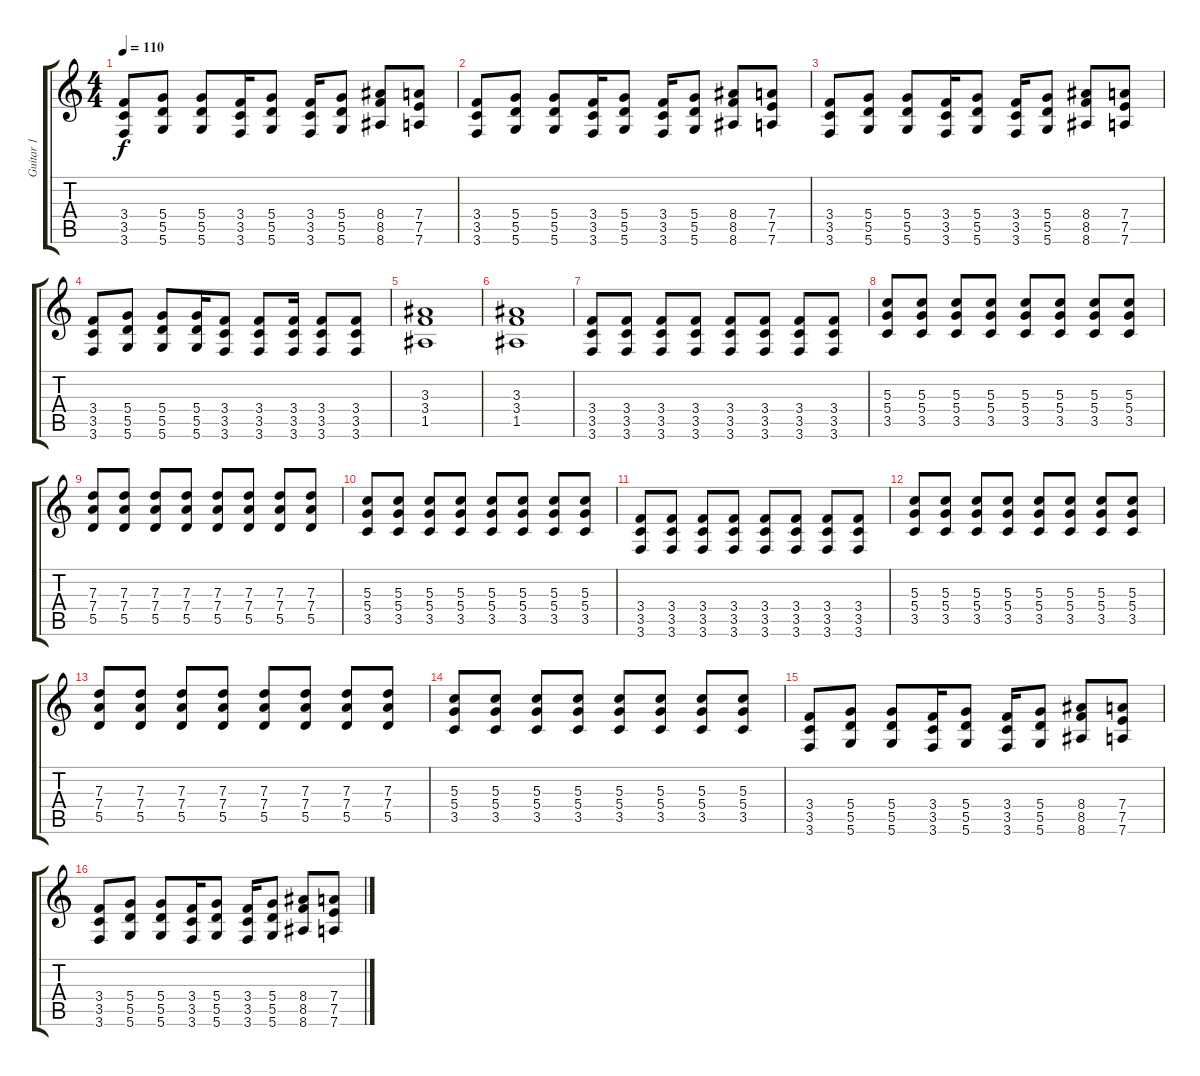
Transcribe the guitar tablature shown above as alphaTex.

\track ("Guitar 1" "Guitar 1") {instrument distortionguitar}
\staff {score tabs}
\tuning (E4 B3 G3 D3 A2 D2) {hide}
\ts (4 4)
\tempo 110
\clef g2
\ks c
(3.4 3.5 3.6).8{dy f} (5.4 5.5 5.6).8 (5.4 5.5 5.6).8 (3.4 3.5 3.6).16 (5.4 5.5 5.6).8 (3.4 3.5 3.6).16 (5.4 5.5 5.6).8 (8.4 8.5 8.6).8 (7.4 7.5 7.6).8 |
(3.4 3.5 3.6).8 (5.4 5.5 5.6).8 (5.4 5.5 5.6).8 (3.4 3.5 3.6).16 (5.4 5.5 5.6).8 (3.4 3.5 3.6).16 (5.4 5.5 5.6).8 (8.4 8.5 8.6).8 (7.4 7.5 7.6).8 |
(3.4 3.5 3.6).8 (5.4 5.5 5.6).8 (5.4 5.5 5.6).8 (3.4 3.5 3.6).16 (5.4 5.5 5.6).8 (3.4 3.5 3.6).16 (5.4 5.5 5.6).8 (8.4 8.5 8.6).8 (7.4 7.5 7.6).8 |
(3.4 3.5 3.6).8 (5.4 5.5 5.6).8 (5.4 5.5 5.6).8 (5.4 5.5 5.6).16 (3.4 3.5 3.6).8 (3.4 3.5 3.6).8 (3.4 3.5 3.6).16 (3.4 3.5 3.6).8 (3.4 3.5 3.6).8 |
(3.3 3.4 1.5).1 |
(3.3 3.4 1.5).1 |
(3.4 3.5 3.6).8 (3.4 3.5 3.6).8 (3.4 3.5 3.6).8 (3.4 3.5 3.6).8 (3.4 3.5 3.6).8 (3.4 3.5 3.6).8 (3.4 3.5 3.6).8 (3.4 3.5 3.6).8 |
(5.3 5.4 3.5).8 (5.3 5.4 3.5).8 (5.3 5.4 3.5).8 (5.3 5.4 3.5).8 (5.3 5.4 3.5).8 (5.3 5.4 3.5).8 (5.3 5.4 3.5).8 (5.3 5.4 3.5).8 |
(7.3 7.4 5.5).8 (7.3 7.4 5.5).8 (7.3 7.4 5.5).8 (7.3 7.4 5.5).8 (7.3 7.4 5.5).8 (7.3 7.4 5.5).8 (7.3 7.4 5.5).8 (7.3 7.4 5.5).8 |
(5.3 5.4 3.5).8 (5.3 5.4 3.5).8 (5.3 5.4 3.5).8 (5.3 5.4 3.5).8 (5.3 5.4 3.5).8 (5.3 5.4 3.5).8 (5.3 5.4 3.5).8 (5.3 5.4 3.5).8 |
(3.4 3.5 3.6).8 (3.4 3.5 3.6).8 (3.4 3.5 3.6).8 (3.4 3.5 3.6).8 (3.4 3.5 3.6).8 (3.4 3.5 3.6).8 (3.4 3.5 3.6).8 (3.4 3.5 3.6).8 |
(5.3 5.4 3.5).8 (5.3 5.4 3.5).8 (5.3 5.4 3.5).8 (5.3 5.4 3.5).8 (5.3 5.4 3.5).8 (5.3 5.4 3.5).8 (5.3 5.4 3.5).8 (5.3 5.4 3.5).8 |
(7.3 7.4 5.5).8 (7.3 7.4 5.5).8 (7.3 7.4 5.5).8 (7.3 7.4 5.5).8 (7.3 7.4 5.5).8 (7.3 7.4 5.5).8 (7.3 7.4 5.5).8 (7.3 7.4 5.5).8 |
(5.3 5.4 3.5).8 (5.3 5.4 3.5).8 (5.3 5.4 3.5).8 (5.3 5.4 3.5).8 (5.3 5.4 3.5).8 (5.3 5.4 3.5).8 (5.3 5.4 3.5).8 (5.3 5.4 3.5).8 |
(3.4 3.5 3.6).8 (5.4 5.5 5.6).8 (5.4 5.5 5.6).8 (3.4 3.5 3.6).16 (5.4 5.5 5.6).8 (3.4 3.5 3.6).16 (5.4 5.5 5.6).8 (8.4 8.5 8.6).8 (7.4 7.5 7.6).8 |
(3.4 3.5 3.6).8 (5.4 5.5 5.6).8 (5.4 5.5 5.6).8 (3.4 3.5 3.6).16 (5.4 5.5 5.6).8 (3.4 3.5 3.6).16 (5.4 5.5 5.6).8 (8.4 8.5 8.6).8 (7.4 7.5 7.6).8
